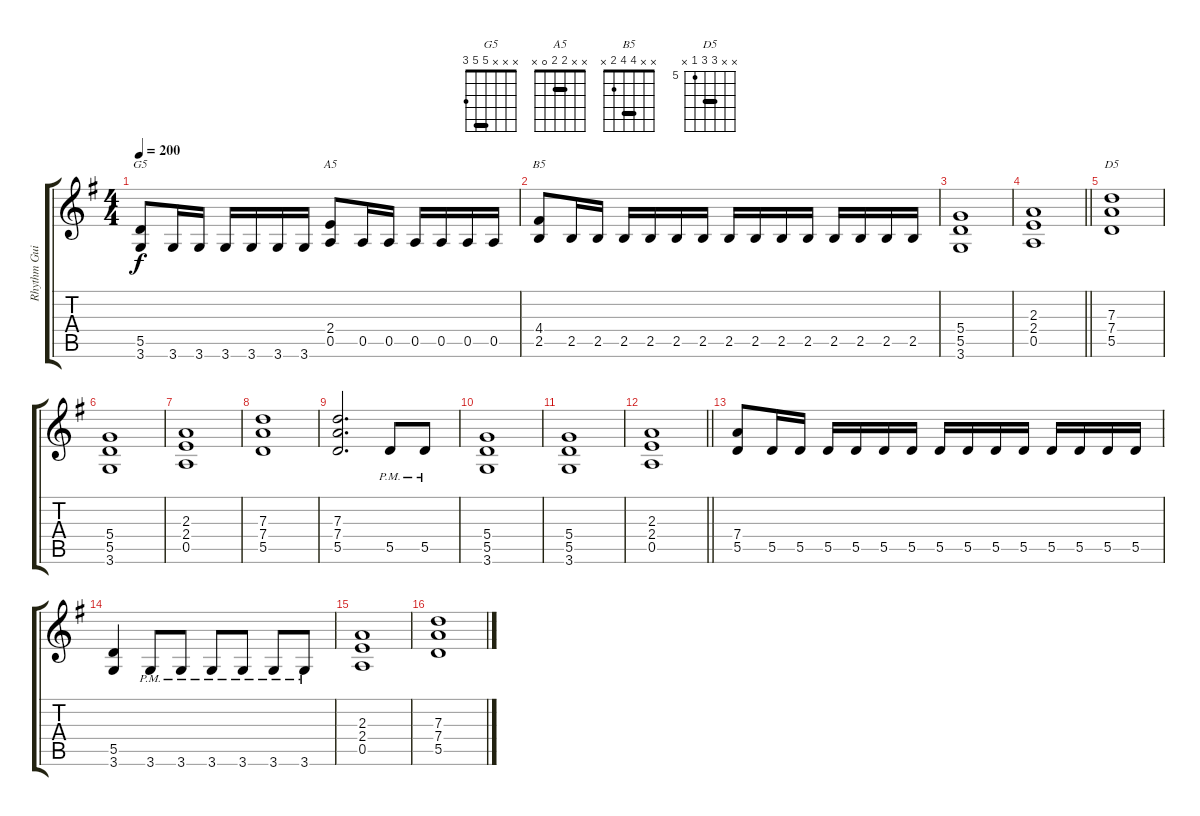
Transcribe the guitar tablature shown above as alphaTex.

\track ("Rhythm Guitar A" "Rhythm Gui") {instrument overdrivenguitar}
\staff {score tabs}
\tuning (E4 B3 G3 D3 A2 E2) {hide}
\chord ("G5" x x x 5 5 3) {barre 5}
\chord ("A5" x x 2 2 0 x) {barre 2}
\chord ("B5" x x 4 4 2 x) {barre 4}
\chord ("D5" x x 7 7 5 x) {firstfret 5 barre 7}
\ts (4 4)
\tempo 200
\clef g2
\ks g
(5.5 3.6).8{ch "G5" dy f} 3.6.16 3.6.16 3.6.16 3.6.16 3.6.16 3.6.16 (2.4 0.5).8{ch "A5"} 0.5.16 0.5.16 0.5.16 0.5.16 0.5.16 0.5.16 |
(4.4 2.5).8{ch "B5"} 2.5.16 2.5.16 2.5.16 2.5.16 2.5.16 2.5.16 2.5.16 2.5.16 2.5.16 2.5.16 2.5.16 2.5.16 2.5.16 2.5.16 |
(5.4 5.5 3.6).1 |
\barLineRight lightlight
(2.3 2.4 0.5).1 |
\section ("" "")
(7.3 7.4 5.5).1{ch "D5"} |
(5.4 5.5 3.6).1 |
(2.3 2.4 0.5).1 |
(7.3 7.4 5.5).1 |
(7.3 7.4 5.5).2{d} 5.5{pm}.8 5.5{pm}.8 |
(5.4 5.5 3.6).1 |
(5.4 5.5 3.6).1 |
\barLineRight lightlight
(2.3 2.4 0.5).1 |
\section ("" "")
(7.4 5.5).8 5.5.16 5.5.16 5.5.16 5.5.16 5.5.16 5.5.16 5.5.16 5.5.16 5.5.16 5.5.16 5.5.16 5.5.16 5.5.16 5.5.16 |
(5.5 3.6).4 3.6{pm}.8 3.6{pm}.8 3.6{pm}.8 3.6{pm}.8 3.6{pm}.8 3.6{pm}.8 |
(2.3 2.4 0.5).1 |
(7.3 7.4 5.5).1
